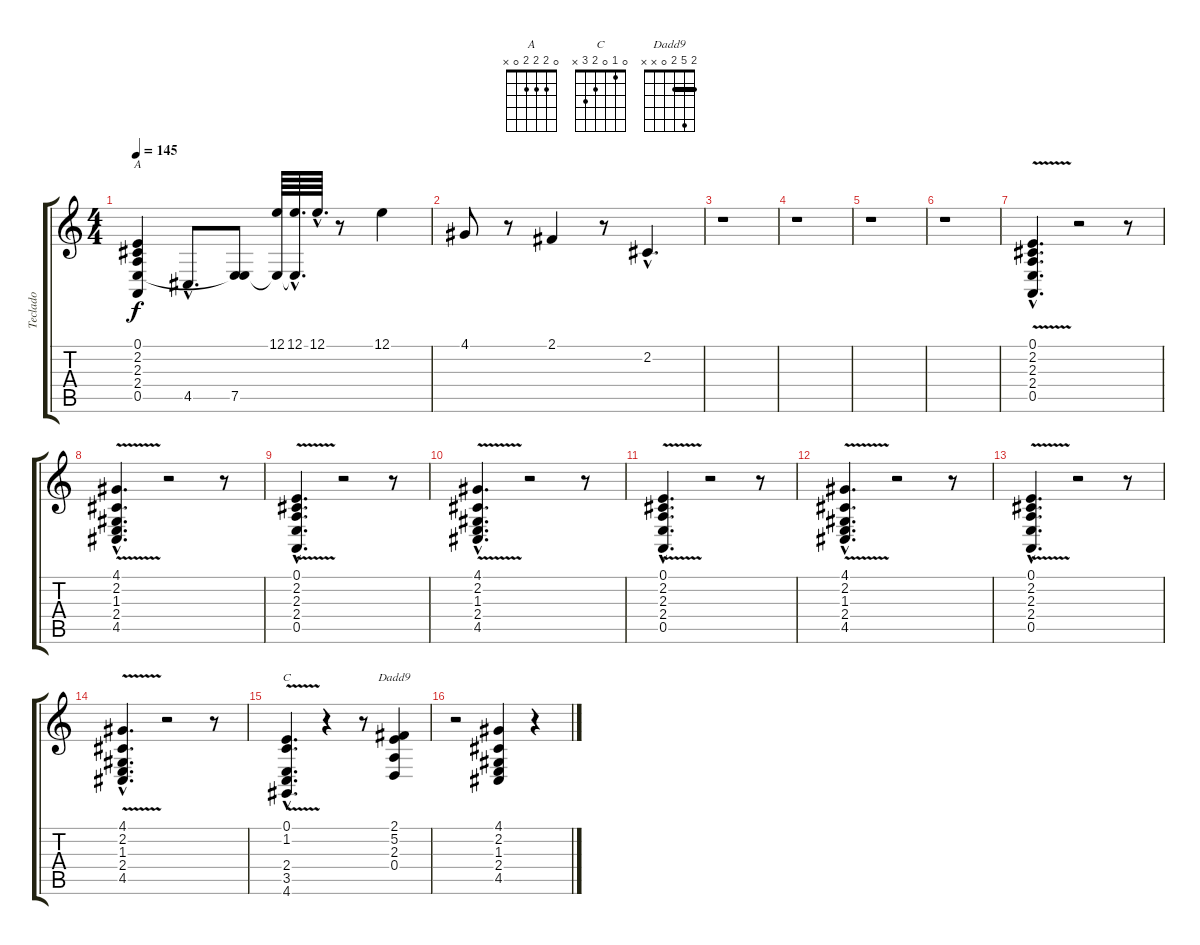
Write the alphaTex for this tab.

\track ("Teclado" "Teclado") {instrument electricgrandpiano}
\staff {score tabs}
\tuning (E4 B3 G3 D3 A2 E2) {hide}
\chord ("A" 0 2 2 2 0 x)
\chord ("C" 0 1 0 2 3 x)
\chord ("Dadd9" 2 5 2 0 x x) {barre 2}
\ts (4 4)
\tempo 145
\clef g2
\ks c
(0.1 2.2 2.3 2.4 0.5).4{ch "A" dy f instrument electricgrandpiano} 4.5{hac}.8{d} (2.4{t} 7.5).8 (12.1 2.4{t}).64 (12.1{hac} 2.4{hac t}).64{d} 12.1{hac}.64{d} r.8 12.1.4 |
4.1.8 r.8 2.1.4 r.8 2.2{hac}.4{d} |
r.1 |
r.1 |
r.1 |
r.1{volume 8} |
(0.1{v hac} 2.2{hac} 2.3{hac} 2.4{hac} 0.5{hac}).4{d} r.2 r.8 |
(4.1{v hac} 2.2{hac} 1.3{hac} 2.4{hac} 4.5{hac}).4{d} r.2 r.8 |
(0.1{v hac} 2.2{hac} 2.3{hac} 2.4{hac} 0.5{hac}).4{d} r.2 r.8 |
(4.1{v hac} 2.2{hac} 1.3{hac} 2.4{hac} 4.5{hac}).4{d} r.2 r.8 |
(0.1{v hac} 2.2{hac} 2.3{hac} 2.4{hac} 0.5{hac}).4{d} r.2 r.8 |
(4.1{v hac} 2.2{hac} 1.3{hac} 2.4{hac} 4.5{hac}).4{d} r.2 r.8 |
(0.1{v hac} 2.2{hac} 2.3{hac} 2.4{hac} 0.5{hac}).4{d} r.2 r.8 |
(4.1{v hac} 2.2{hac} 1.3{hac} 2.4{hac} 4.5{hac}).4{d} r.2 r.8 |
(0.1{v hac} 1.2{hac} 2.4{hac} 3.5{hac} 4.6{hac}).4{d ch "C" volume 8} r.4 r.8 (2.1 5.2 2.3 0.4).4{ch "Dadd9"} |
r.2 (4.1 2.2 1.3 2.4 4.5).4 r.4
